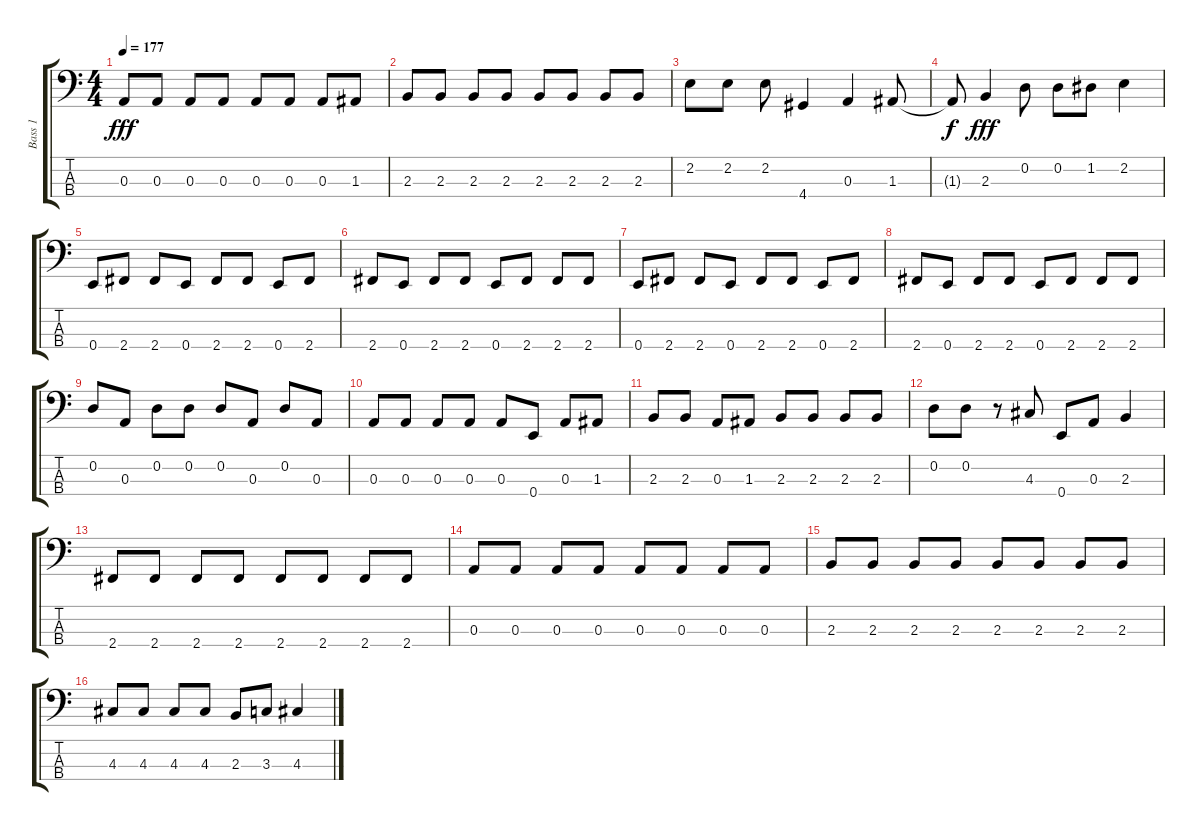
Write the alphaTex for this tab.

\track ("Bass 1" "Bass 1") {instrument electricbassfinger}
\staff {score tabs}
\tuning (G2 D2 A1 E1) {hide}
\ts (4 4)
\tempo 177
\clef f4
\ks c
0.3.8{dy fff} 0.3.8 0.3.8 0.3.8 0.3.8 0.3.8 0.3.8 1.3.8 |
2.3.8 2.3.8 2.3.8 2.3.8 2.3.8 2.3.8 2.3.8 2.3.8 |
2.2.8 2.2.8 2.2.8 4.4.4 0.3.4 1.3.8 |
1.3{t}.8{dy f} 2.3.4{dy fff} 0.2.8 0.2.8 1.2.8 2.2.4 |
0.4.8 2.4.8 2.4.8 0.4.8 2.4.8 2.4.8 0.4.8 2.4.8 |
2.4.8 0.4.8 2.4.8 2.4.8 0.4.8 2.4.8 2.4.8 2.4.8 |
0.4.8 2.4.8 2.4.8 0.4.8 2.4.8 2.4.8 0.4.8 2.4.8 |
2.4.8 0.4.8 2.4.8 2.4.8 0.4.8 2.4.8 2.4.8 2.4.8 |
0.2.8 0.3.8 0.2.8 0.2.8 0.2.8 0.3.8 0.2.8 0.3.8 |
0.3.8 0.3.8 0.3.8 0.3.8 0.3.8 0.4.8 0.3.8 1.3.8 |
2.3.8 2.3.8 0.3.8 1.3.8 2.3.8 2.3.8 2.3.8 2.3.8 |
0.2.8 0.2.8 r.8 4.3.8 0.4.8 0.3.8 2.3.4 |
2.4.8 2.4.8 2.4.8 2.4.8 2.4.8 2.4.8 2.4.8 2.4.8 |
0.3.8 0.3.8 0.3.8 0.3.8 0.3.8 0.3.8 0.3.8 0.3.8 |
2.3.8 2.3.8 2.3.8 2.3.8 2.3.8 2.3.8 2.3.8 2.3.8 |
4.3.8 4.3.8 4.3.8 4.3.8 2.3.8 3.3.8 4.3.4
